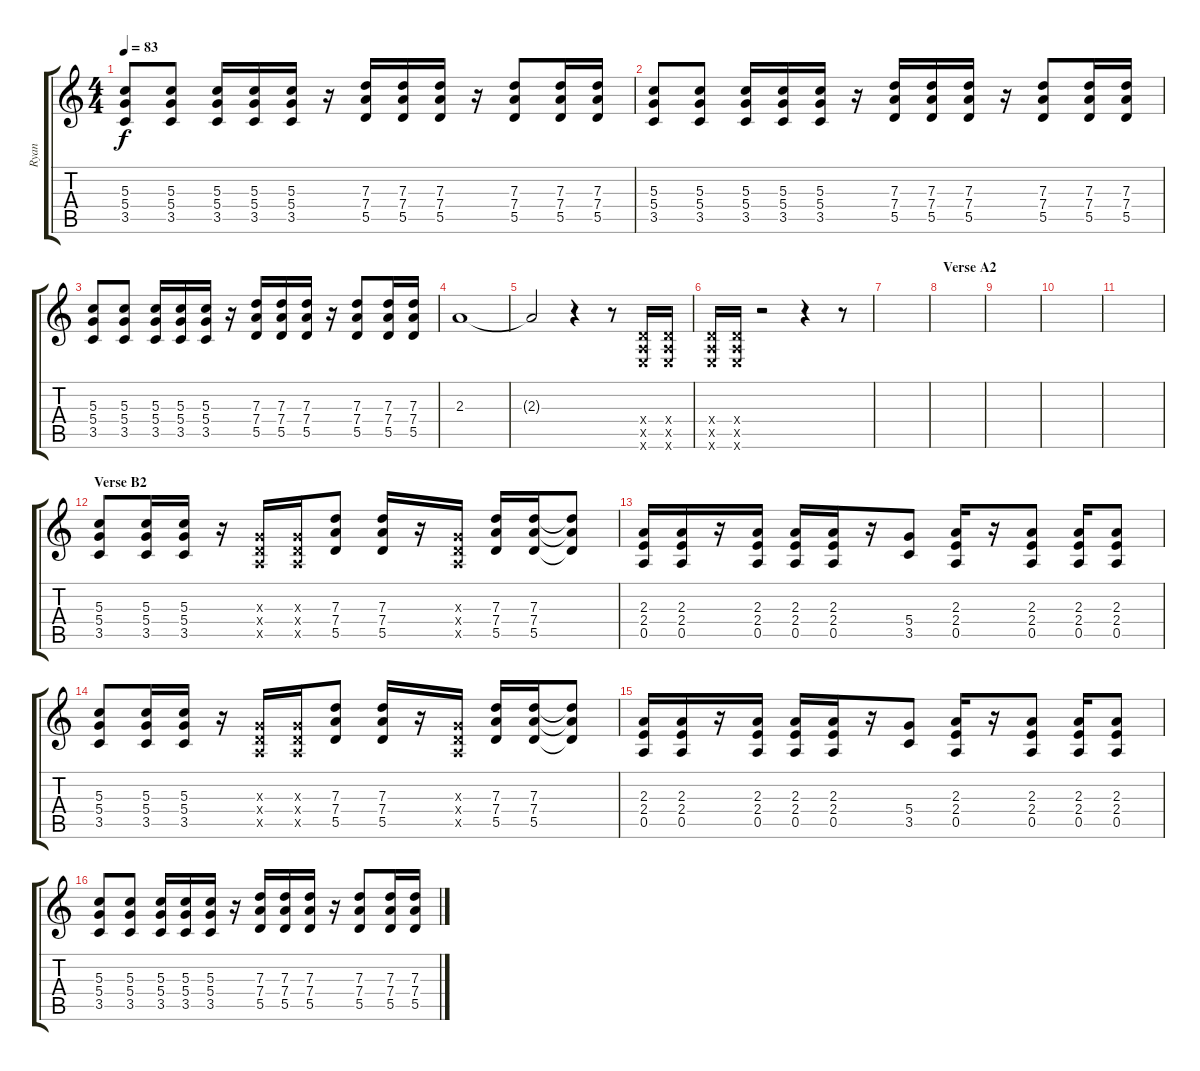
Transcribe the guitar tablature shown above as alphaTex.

\track ("Ryan" "Ryan") {instrument distortionguitar}
\staff {score tabs}
\tuning (E4 B3 G3 D3 A2 E2) {hide}
\ts (4 4)
\tempo 83
\clef g2
\ks c
(5.3 5.4 3.5).8{dy f} (5.3 5.4 3.5).8 (5.3 5.4 3.5).16 (5.3 5.4 3.5).16 (5.3 5.4 3.5).16 r.16 (7.3 7.4 5.5).16 (7.3 7.4 5.5).16 (7.3 7.4 5.5).16 r.16 (7.3 7.4 5.5).8 (7.3 7.4 5.5).16 (7.3 7.4 5.5).16 |
(5.3 5.4 3.5).8 (5.3 5.4 3.5).8 (5.3 5.4 3.5).16 (5.3 5.4 3.5).16 (5.3 5.4 3.5).16 r.16 (7.3 7.4 5.5).16 (7.3 7.4 5.5).16 (7.3 7.4 5.5).16 r.16 (7.3 7.4 5.5).8 (7.3 7.4 5.5).16 (7.3 7.4 5.5).16 |
(5.3 5.4 3.5).8 (5.3 5.4 3.5).8 (5.3 5.4 3.5).16 (5.3 5.4 3.5).16 (5.3 5.4 3.5).16 r.16 (7.3 7.4 5.5).16 (7.3 7.4 5.5).16 (7.3 7.4 5.5).16 r.16 (7.3 7.4 5.5).8 (7.3 7.4 5.5).16 (7.3 7.4 5.5).16 |
\section ("" "")
2.3.1 |
2.3{t}.2 r.4 r.8 (0.4{x} 0.5{x} 0.6{x}).16 (0.4{x} 0.5{x} 0.6{x}).16 |
(0.4{x} 0.5{x} 0.6{x}).16 (0.4{x} 0.5{x} 0.6{x}).16 r.2 r.4 r.8 |
|
\section ("" "Verse A2")
|
|
|
|
\section ("" "Verse B2")
(5.3 5.4 3.5).8 (5.3 5.4 3.5).16 (5.3 5.4 3.5).16 r.16 (0.3{x} 0.4{x} 0.5{x}).16 (0.3{x} 0.4{x} 0.5{x}).16 (7.3 7.4 5.5).8 (7.3 7.4 5.5).16 r.16 (0.3{x} 0.4{x} 0.5{x}).16 (7.3 7.4 5.5).16 (7.3 7.4 5.5).16 (7.3{t} 7.4{t} 5.5{t}).8 |
(2.3 2.4 0.5).16 (2.3 2.4 0.5).16 r.16 (2.3 2.4 0.5).16 (2.3 2.4 0.5).16 (2.3 2.4 0.5).16 r.16 (5.4 3.5).8 (2.3 2.4 0.5).16 r.16 (2.3 2.4 0.5).8 (2.3 2.4 0.5).16 (2.3 2.4 0.5).8 |
(5.3 5.4 3.5).8{volume 15 instrument distortionguitar} (5.3 5.4 3.5).16 (5.3 5.4 3.5).16 r.16 (0.3{x} 0.4{x} 0.5{x}).16 (0.3{x} 0.4{x} 0.5{x}).16 (7.3 7.4 5.5).8 (7.3 7.4 5.5).16 r.16 (0.3{x} 0.4{x} 0.5{x}).16 (7.3 7.4 5.5).16 (7.3 7.4 5.5).16 (7.3{t} 7.4{t} 5.5{t}).8 |
(2.3 2.4 0.5).16 (2.3 2.4 0.5).16 r.16 (2.3 2.4 0.5).16 (2.3 2.4 0.5).16 (2.3 2.4 0.5).16 r.16 (5.4 3.5).8 (2.3 2.4 0.5).16 r.16 (2.3 2.4 0.5).8 (2.3 2.4 0.5).16 (2.3 2.4 0.5).8 |
(5.3 5.4 3.5).8 (5.3 5.4 3.5).8 (5.3 5.4 3.5).16 (5.3 5.4 3.5).16 (5.3 5.4 3.5).16 r.16 (7.3 7.4 5.5).16 (7.3 7.4 5.5).16 (7.3 7.4 5.5).16 r.16 (7.3 7.4 5.5).8 (7.3 7.4 5.5).16 (7.3 7.4 5.5).16
